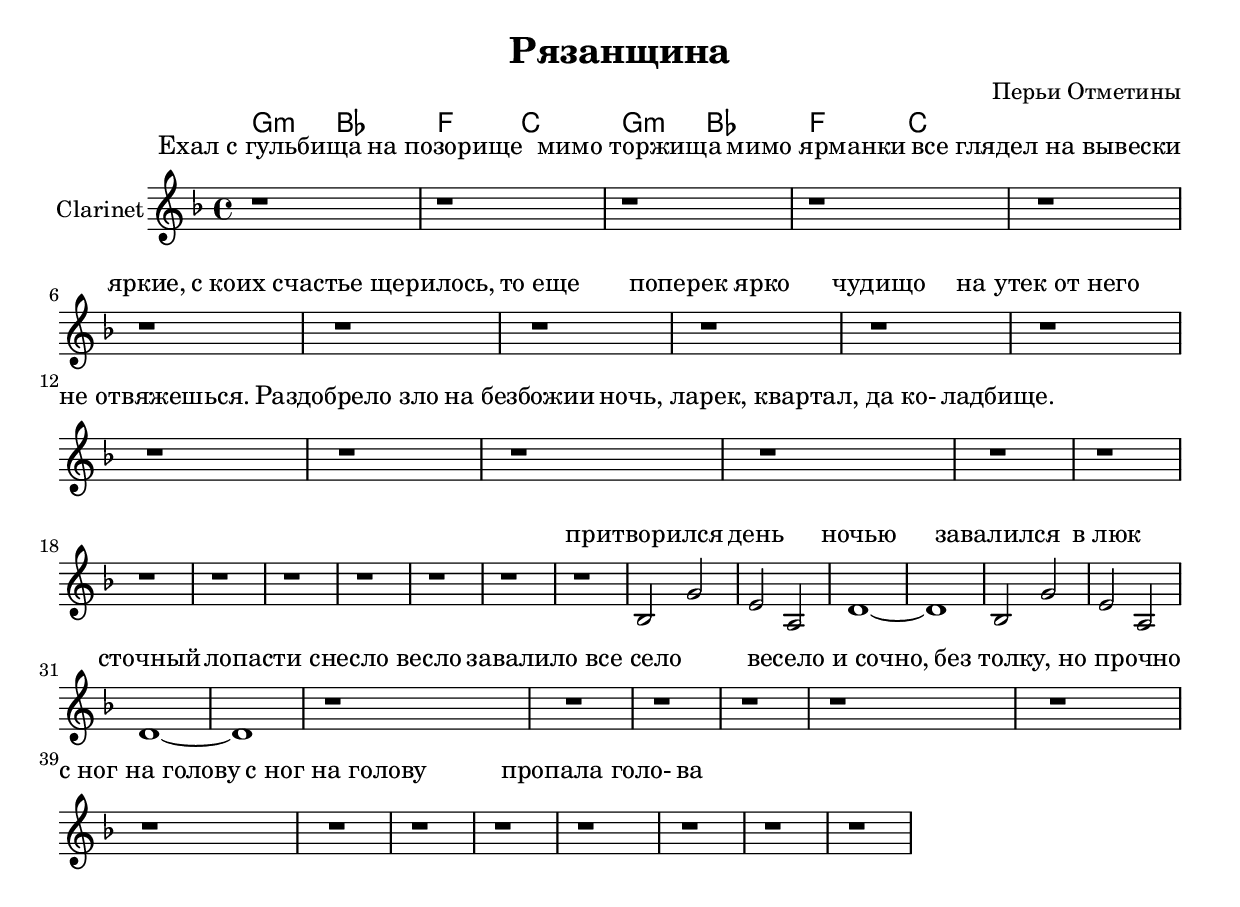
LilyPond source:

%\include "RyazanMan_parts.ly"

\header {
	title = "Рязанщина"
	composer = "Перьи Отметины"
}

\version "2.10.33"


Chords = \chordmode{
  g2:m bes | f2 c |
}

Lyrics = \lyricmode{
  "Ехал с гульбища"1 | "на позорище"1 | "мимо торжища"1 |"мимо ярманки"1 |
  "все глядел на вывески"1 |"яркие,"1 |"с коих счастье щерилось,"1 |"то еще"1 |
  "поперек ярко"1 |"чудищо"1 |"на утек от него"1 |"не отвяжешься."1 |
  "Раздобрело зло"1 |"на безбожии"1 |"ночь, ларек, квартал, да ко-"1 |"ладбище."1 |
  ""1 |""1 |""1 |""1 |""1 |""1 |""1 |""1 |
  "притворился"1 |"день"1 | "ночью"1 |""1 |
  "завалился "1 |"в люк"1 |"сточный"1 |""1 |
  "лопасти снесло весло"1 |"завалило все село"1 | ""1 |""1 |
  "весело и сочно,"1 |"без толку, но прочно"1 |"с ног на голову"1 |"с ног на голову"1 |
  ""1 |""1 |
  "пропала голо-"1 |"ва"1 |
  ""1 |""1 |""1 |""1 |""1 |""1 |
}

ClarinetDayNight = \relative c'{bes2 g' | e2 a, | d1~ | d1 |}

Clarinet = \relative c'{
  r1 | r1 | r1 | r1 | r1 | r1 | r1 | r1 | 
  r1 | r1 | r1 | r1 | r1 | r1 | r1 | r1 | 
  
  r1 | r1 | r1 | r1 | r1 | r1 | r1 | r1 | 
  %r1 | r1 | r1 | r1 | 
  %r1 | r1 | r1 | r1 | 
  %r1 | r1 | r1 | r1 | 
  \ClarinetDayNight \ClarinetDayNight 
  r1 | r1 | r1 | r1 | 
  r1 | r1 | 
  r1 | r1 | 
  r1 | r1 | r1 | r1 | r1 | r1 | 
}

<<
 	\new ChordNames{
 		\Chords \Chords
 	}
		
% 	\new Staff{
% 		\set Staff.instrumentName = \markup { Flute }
% 			\clef treble \time 4/4 \key d \minor
% 			\mark \markup { \box \bold A }
% 			\FluteA
% 			\mark \markup { \box \bold B }
% 			\FluteB 
% 	}
        \new Lyrics{
            \Lyrics
        }
	\new Staff{
		\set Staff.instrumentName = \markup { Clarinet }
                \transpose c c{
			\clef treble \time 4/4 \key d \minor
			\Clarinet
                      }
	}
>>


